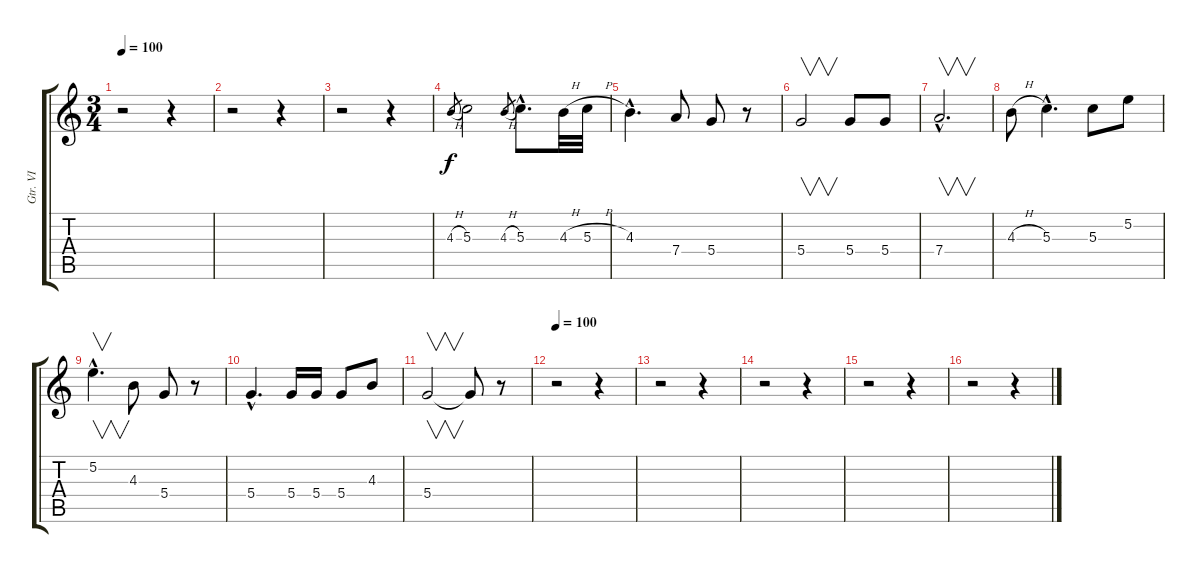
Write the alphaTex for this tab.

\track ("Gtr. VI" "Gtr. VI") {instrument distortionguitar}
\staff {score tabs}
\tuning (E4 B3 G3 D3 A2 E2) {hide}
\ts (3 4)
\tempo 100
\clef g2
\ks c
r.2{dy f} r.4 |
r.2 r.4 |
r.2 r.4 |
4.3{h}.8{gr} 5.3.2 4.3{h}.8{gr} 5.3{hac}.8{d} 4.3{h}.32 5.3{h}.32 |
4.3{hac}.4{d} 7.4.8 5.4.8 r.8 |
5.4.2{v} 5.4.8 5.4.8 |
7.4{hac}.2{v d} |
4.3{h}.8 5.3{hac}.4{d} 5.3.8 5.2.8 |
5.2{hac}.4{v d} 4.3.8 5.4.8 r.8 |
5.4{hac}.4{d} 5.4.16 5.4.16 5.4.8 4.3.8 |
5.4.2{v} 5.4{t}.8 r.8 |
\tempo 100
r.2 r.4 |
r.2 r.4 |
r.2 r.4 |
r.2 r.4 |
r.2 r.4
